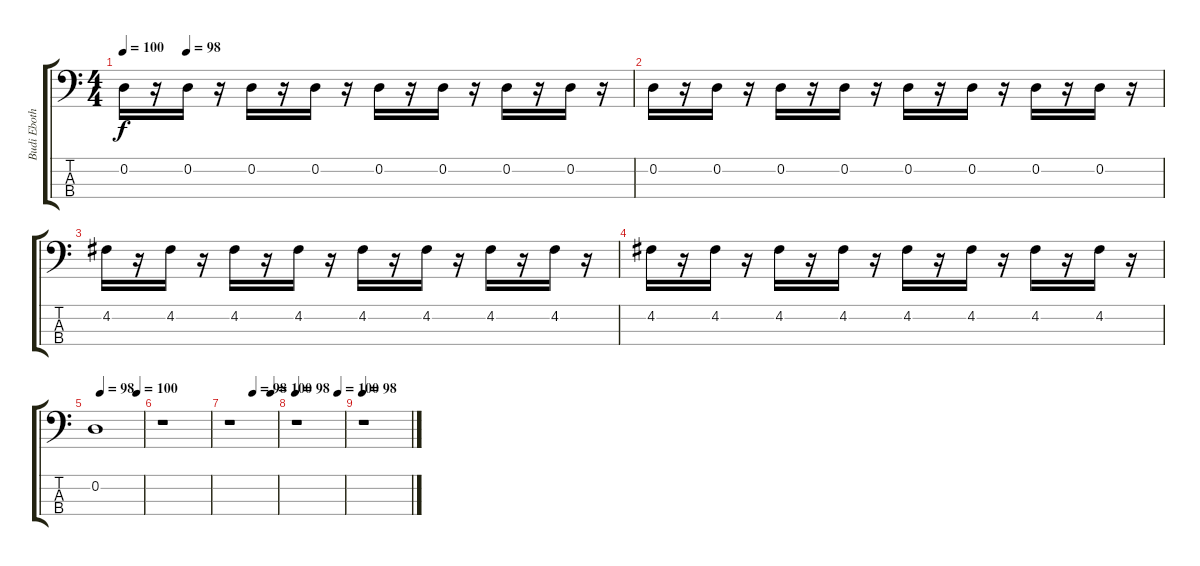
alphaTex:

\track ("Budi Eboth" "Budi Eboth") {instrument electricbassfinger}
\staff {score tabs}
\tuning (G2 D2 A1 E1) {hide}
\ts (4 4)
\tempo 100
\tempo (98 0.125)
\clef f4
\ks c
0.2.16{dy f} r.16 0.2.16 r.16 0.2.16 r.16 0.2.16 r.16 0.2.16 r.16 0.2.16 r.16 0.2.16 r.16 0.2.16 r.16 |
0.2.16 r.16 0.2.16 r.16 0.2.16 r.16 0.2.16 r.16 0.2.16 r.16 0.2.16 r.16 0.2.16 r.16 0.2.16 r.16 |
4.2.16 r.16 4.2.16 r.16 4.2.16 r.16 4.2.16 r.16 4.2.16 r.16 4.2.16 r.16 4.2.16 r.16 4.2.16 r.16 |
4.2.16 r.16 4.2.16 r.16 4.2.16 r.16 4.2.16 r.16 4.2.16 r.16 4.2.16 r.16 4.2.16 r.16 4.2.16 r.16 |
\tempo (98 0.125)
\tempo (100 0.875)
0.2.1 |
r.1 |
\tempo (98 0.5)
\tempo (100 0.875)
r.1 |
\tempo 98
\tempo (100 0.875)
r.1 |
\tempo 98
r.1
